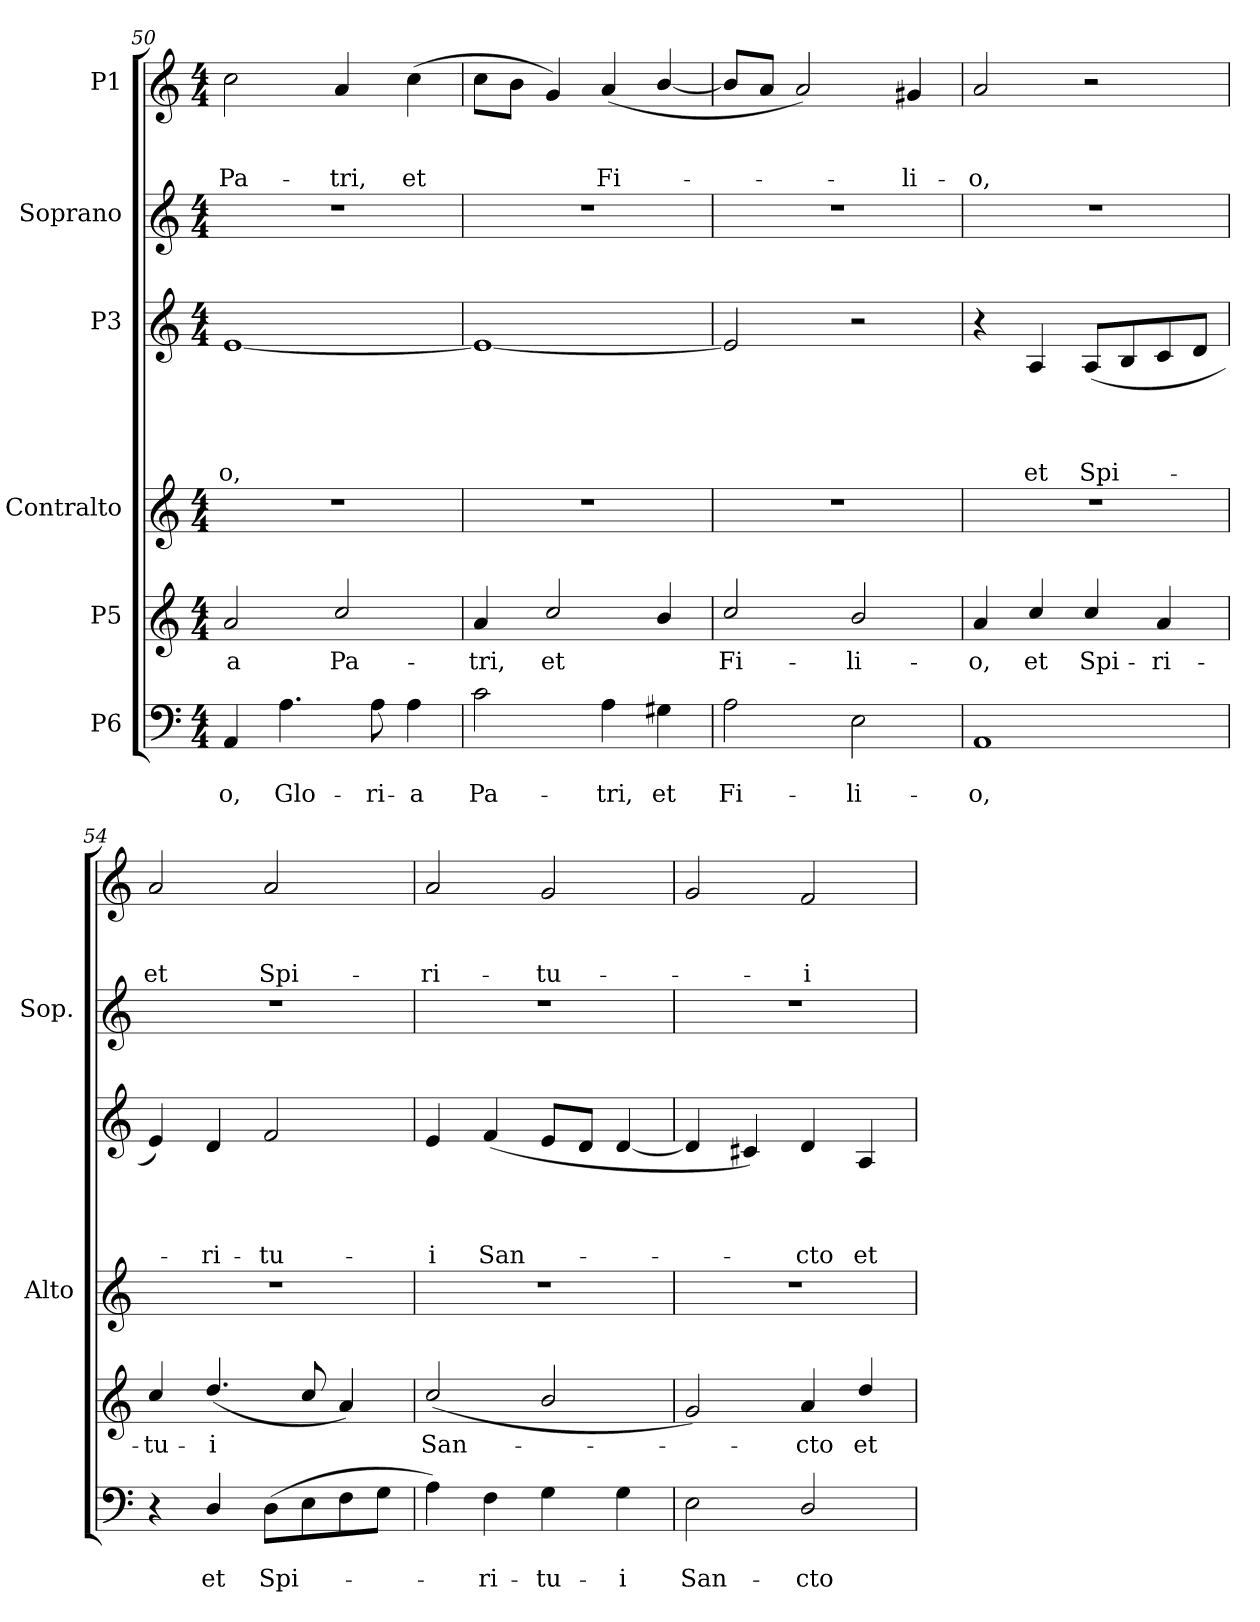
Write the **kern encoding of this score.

**kern	**text	**text	**kern	**text	**kern	**kern	**text	**text	**text	**text	**kern	**kern	**text	**text	**text
*part6	*part6	*part6	*part5	*part5	*part4	*part3	*part3	*part3	*part3	*part3	*part2	*part1	*part1	*part1	*part1
*staff6	*staff6	*staff6	*staff5	*staff5	*staff4	*staff3	*staff3	*staff3	*staff3	*staff3	*staff2	*staff1	*staff1	*staff1	*staff1
*I"P6	*	*	*I"P5	*	*I"Contralto	*I"P3	*	*	*	*	*I"Soprano	*I"P1	*	*	*
*	*	*	*	*	*I'Alto	*	*	*	*	*	*I'Sop.	*	*	*	*
*clefF4	*	*	*clefG2	*	*clefG2	*clefG2	*	*	*	*	*clefG2	*clefG2	*	*	*
*	*	*	*ITrd7c12	*	*	*	*	*	*	*	*	*	*	*	*
*k[]	*	*	*k[]	*	*k[]	*k[]	*	*	*	*	*k[]	*k[]	*	*	*
*C:	*	*	*C:	*	*C:	*C:	*	*	*	*	*C:	*C:	*	*	*
*M4/4	*	*	*M4/4	*	*M4/4	*M4/4	*	*	*	*	*M4/4	*M4/4	*	*	*
=50	=50	=50	=50	=50	=50	=50	=50	=50	=50	=50	=50	=50	=50	=50	=50
!	!	!LO:LY:b	!	!LO:LY:b	!	!	!	!	!	!LO:LY:b	!	!	!	!	!LO:LY:b
4AA/	.	-o,	2A/	-a	1r	[<1e	.	.	.	-o,	1r	2cc\	.	.	Pa-
!	!	!LO:LY:b	!	!	!	!	!	!	!	!	!	!	!	!	!
4.A\	.	Glo-	.	.	.	.	.	.	.	.	.	.	.	.	.
!	!	!	!	!LO:LY:b	!	!	!	!	!	!	!	!	!	!	!LO:LY:b
.	.	.	2c/	Pa-	.	.	.	.	.	.	.	4a/	.	.	-tri,
!	!	!LO:LY:b	!	!	!	!	!	!	!	!	!	!	!	!	!
8A\	.	-ri-	.	.	.	.	.	.	.	.	.	.	.	.	.
!	!	!LO:LY:b	!	!	!	!	!	!	!	!	!	!	!	!	!LO:LY:b
4A\	.	-a	.	.	.	.	.	.	.	.	.	(>4cc\	.	.	et
=51	=51	=51	=51	=51	=51	=51	=51	=51	=51	=51	=51	=51	=51	=51	=51
!	!	!LO:LY:b	!	!LO:LY:b	!	!	!	!	!	!	!	!	!	!	!
2c\	.	Pa-	4A/	-tri,	1r	1e_	.	.	.	.	1r	8cc\L	.	.	.
.	.	.	.	.	.	.	.	.	.	.	.	8b\J	.	.	.
!	!	!	!	!LO:LY:b	!	!	!	!	!	!	!	!	!	!	!
.	.	.	2c/	et	.	.	.	.	.	.	.	4g/)	.	.	.
!	!	!LO:LY:b	!	!	!	!	!	!	!	!	!	!	!	!	!LO:LY:b
4A\	.	-tri,	.	.	.	.	.	.	.	.	.	(<4a/	.	.	Fi-
!	!	!LO:LY:b	!	!	!	!	!	!	!	!	!	!	!	!	!
4G#X\	.	et	4B/	.	.	.	.	.	.	.	.	[<4b/	.	.	.
=52	=52	=52	=52	=52	=52	=52	=52	=52	=52	=52	=52	=52	=52	=52	=52
!	!	!LO:LY:b	!	!LO:LY:b	!	!	!	!	!	!	!	!	!	!	!
2A\	.	Fi-	2c/	Fi-	1r	2e/]	.	.	.	.	1r	8b/L]	.	.	.
.	.	.	.	.	.	.	.	.	.	.	.	8a/J	.	.	.
.	.	.	.	.	.	.	.	.	.	.	.	2a/)	.	.	.
!	!	!LO:LY:b	!	!LO:LY:b	!	!	!	!	!	!	!	!	!	!	!
2E\	.	-li-	2B/	-li-	.	2r	.	.	.	.	.	.	.	.	.
!	!	!	!	!	!	!	!	!	!	!	!	!	!	!	!LO:LY:b
.	.	.	.	.	.	.	.	.	.	.	.	4g#X/	.	.	-li-
!!LO:LB:g=z
=53	=53	=53	=53	=53	=53	=53	=53	=53	=53	=53	=53	=53	=53	=53	=53
!	!	!LO:LY:b	!	!LO:LY:b	!	!	!	!	!	!	!	!	!	!	!LO:LY:b
1AA	.	-o,	4A/	-o,	1r	4r	.	.	.	.	1r	2a/	.	.	-o,
!	!	!	!	!LO:LY:b	!	!	!	!	!	!LO:LY:b	!	!	!	!	!
.	.	.	4c/	et	.	4A/	.	.	.	et	.	.	.	.	.
!	!	!	!	!LO:LY:b	!	!	!	!	!	!LO:LY:b	!	!	!	!	!
.	.	.	4c/	Spi-	.	(<8A/L	.	.	.	Spi-	.	2r	.	.	.
.	.	.	.	.	.	8B/	.	.	.	.	.	.	.	.	.
!	!	!	!	!LO:LY:b	!	!	!	!	!	!	!	!	!	!	!
.	.	.	4A/	-ri-	.	8c/	.	.	.	.	.	.	.	.	.
.	.	.	.	.	.	8d/J	.	.	.	.	.	.	.	.	.
=54	=54	=54	=54	=54	=54	=54	=54	=54	=54	=54	=54	=54	=54	=54	=54
!	!	!	!	!LO:LY:b	!	!	!	!	!	!	!	!	!	!	!LO:LY:b
4r	.	.	4c/	-tu-	1r	4e/)	.	.	.	.	1r	2a/	.	.	et
!	!	!LO:LY:b	!	!LO:LY:b	!	!	!	!	!	!LO:LY:b	!	!	!	!	!
4D/	.	et	(<4.d/	-i	.	4d/	.	.	.	-ri-	.	.	.	.	.
!	!	!LO:LY:b	!	!	!	!	!	!	!	!LO:LY:b	!	!	!	!	!LO:LY:b
(>8D\L	.	Spi-	.	.	.	2f/	.	.	.	-tu-	.	2a/	.	.	Spi-
8E\	.	.	8c/	.	.	.	.	.	.	.	.	.	.	.	.
8F\	.	.	4A/)	.	.	.	.	.	.	.	.	.	.	.	.
8G\J	.	.	.	.	.	.	.	.	.	.	.	.	.	.	.
=55	=55	=55	=55	=55	=55	=55	=55	=55	=55	=55	=55	=55	=55	=55	=55
!	!	!	!	!LO:LY:b	!	!	!	!	!	!LO:LY:b	!	!	!	!	!LO:LY:b
4A\)	.	.	(<2c/	San-	1r	4e/	.	.	.	-i	1r	2a/	.	.	-ri-
!	!	!LO:LY:b	!	!	!	!	!	!	!	!LO:LY:b	!	!	!	!	!
4F\	.	-ri-	.	.	.	(<4f/	.	.	.	San-	.	.	.	.	.
!	!	!LO:LY:b	!	!	!	!	!	!	!	!	!	!	!	!	!LO:LY:b
4G\	.	-tu-	2B/	.	.	8e/L	.	.	.	.	.	2g/	.	.	-tu-
.	.	.	.	.	.	8d/J	.	.	.	.	.	.	.	.	.
!	!	!LO:LY:b	!	!	!	!	!	!	!	!	!	!	!	!	!
4G\	.	-i	.	.	.	[<4d/	.	.	.	.	.	.	.	.	.
=56	=56	=56	=56	=56	=56	=56	=56	=56	=56	=56	=56	=56	=56	=56	=56
!	!	!LO:LY:b	!	!	!	!	!	!	!	!	!	!	!	!	!
2E\	.	San-	2G/)	.	1r	4d/]	.	.	.	.	1r	2g/	.	.	.
.	.	.	.	.	.	4c#X/)	.	.	.	.	.	.	.	.	.
!	!	!LO:LY:b	!	!LO:LY:b	!	!	!	!	!	!LO:LY:b	!	!	!	!	!LO:LY:b
2D/	.	-cto	4A/	-cto	.	4d/	.	.	.	-cto	.	2f/	.	.	-i-
!	!	!	!	!LO:LY:b	!	!	!	!	!	!LO:LY:b	!	!	!	!	!
.	.	.	4d/	et	.	4A/	.	.	.	et	.	.	.	.	.
=	=	=	=	=	=	=	=	=	=	=	=	=	=	=	=
*-	*-	*-	*-	*-	*-	*-	*-	*-	*-	*-	*-	*-	*-	*-	*-
